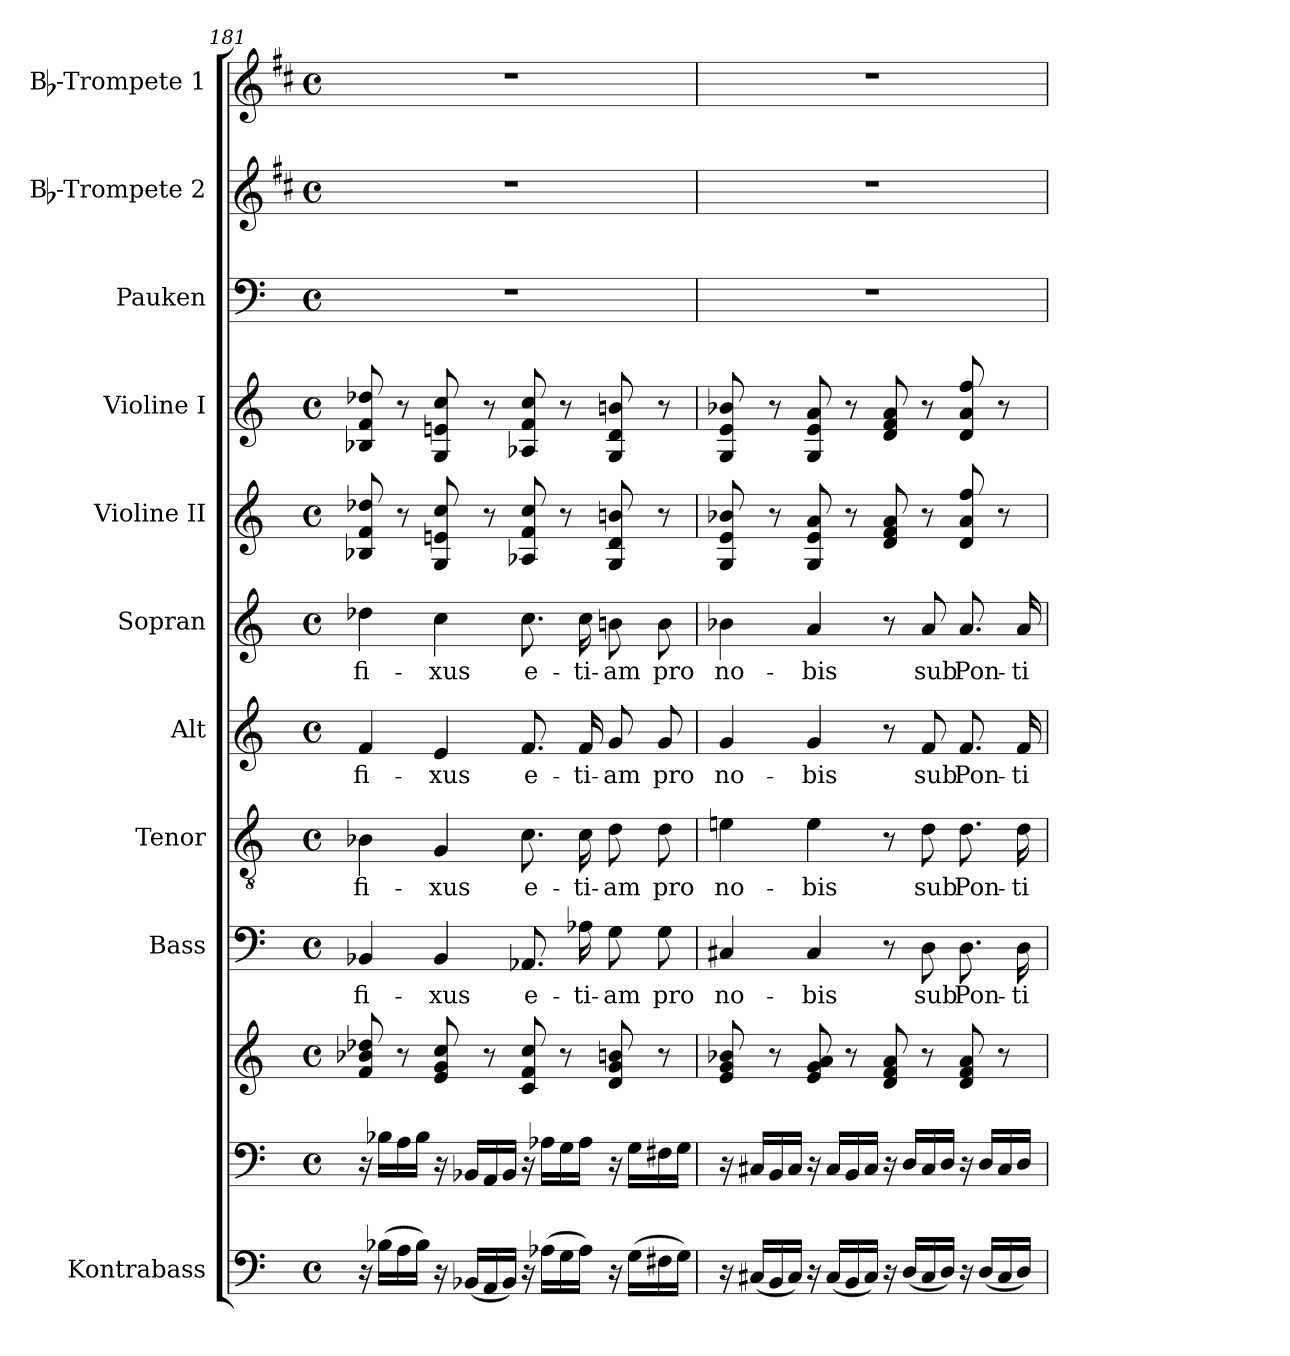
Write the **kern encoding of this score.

**kern	**kern	**kern	**kern	**text	**kern	**text	**kern	**text	**kern	**text	**kern	**kern	**kern	**kern	**kern
*part11	*part10	*part10	*part9	*part9	*part8	*part8	*part7	*part7	*part6	*part6	*part5	*part4	*part3	*part2	*part1
*staff12	*staff11	*staff10	*staff9	*staff9	*staff8	*staff8	*staff7	*staff7	*staff6	*staff6	*staff5	*staff4	*staff3	*staff2	*staff1
*I"Kontrabass	*	*	*I"Bass	*	*I"Tenor	*	*I"Alt	*	*I"Sopran	*	*I"Violine II	*I"Violine I	*I"Pauken	*I"Bb-Trompete 2	*I"Bb-Trompete 1
*I'Kb.	*	*	*I'B.	*	*I'T.	*	*I'A.	*	*I'S.	*	*I'Vl. II	*I'Vl. I	*I'Pk.	*I'Bb Trp. 2	*I'Bb Trp. 1
!!LO:PB:g=z
*clefF4	*clefF4	*clefG2	*clefF4	*	*clefGv2	*	*clefG2	*	*clefG2	*	*clefG2	*clefG2	*clefF4	*clefG2	*clefG2
*ITrd7c12	*	*	*	*	*	*	*	*	*	*	*	*	*	*ITrd1c2	*ITrd1c2
*k[]	*k[]	*k[]	*k[]	*	*k[]	*	*k[]	*	*k[]	*	*k[]	*k[]	*k[]	*k[]	*k[]
*C:	*C:	*C:	*C:	*	*C:	*	*C:	*	*C:	*	*C:	*C:	*C:	*C:	*C:
*M4/4	*M4/4	*M4/4	*M4/4	*	*M4/4	*	*M4/4	*	*M4/4	*	*M4/4	*M4/4	*M4/4	*M4/4	*M4/4
*met(c)	*met(c)	*met(c)	*met(c)	*	*met(c)	*	*met(c)	*	*met(c)	*	*met(c)	*met(c)	*met(c)	*met(c)	*met(c)
=181	=181	=181	=181	=181	=181	=181	=181	=181	=181	=181	=181	=181	=181	=181	=181
!	!	!	!	!LO:LY:b	!	!LO:LY:b	!	!LO:LY:b	!	!LO:LY:b	!	!	!	!	!
16r	16r	8f/ 8b-X/ 8dd-X/	4BB-X/	-fi-	4B-X\	-fi-	4f/	-fi-	4dd-X\	-fi-	8B-X/ 8f/ 8dd-X/	8B-X/ 8f/ 8dd-X/	1r	1r	1r
(>16BB-X\LL	16B-X\LL	.	.	.	.	.	.	.	.	.	.	.	.	.	.
16AA\	16A\	8r	.	.	.	.	.	.	.	.	8r	8r	.	.	.
16BB-\JJ)	16B-\JJ	.	.	.	.	.	.	.	.	.	.	.	.	.	.
!	!	!	!	!LO:LY:b	!	!LO:LY:b	!	!LO:LY:b	!	!LO:LY:b	!	!	!	!	!
16r	16r	8e/ 8g/ 8cc/	4BB-/	-xus	4G/	-xus	4e/	-xus	4cc\	-xus	8G/ 8en/ 8cc/	8G/ 8en/ 8cc/	.	.	.
(<16BBB-X/LL	16BB-X/LL	.	.	.	.	.	.	.	.	.	.	.	.	.	.
16AAA/	16AA/	8r	.	.	.	.	.	.	.	.	8r	8r	.	.	.
16BBB-/JJ)	16BB-/JJ	.	.	.	.	.	.	.	.	.	.	.	.	.	.
!	!	!	!	!LO:LY:b	!	!LO:LY:b	!	!LO:LY:b	!	!LO:LY:b	!	!	!	!	!
16r	16r	8c/ 8f/ 8cc/	8.AA-X/	e-	8.c\	e-	8.f/	e-	8.cc\	e-	8A-X/ 8f/ 8cc/	8A-X/ 8f/ 8cc/	.	.	.
(>16AA-X\LL	16A-X\LL	.	.	.	.	.	.	.	.	.	.	.	.	.	.
16GG\	16G\	8r	.	.	.	.	.	.	.	.	8r	8r	.	.	.
!	!	!	!	!LO:LY:b	!	!LO:LY:b	!	!LO:LY:b	!	!LO:LY:b	!	!	!	!	!
16AA-\JJ)	16A-\JJ	.	16A-X\	-ti-	16c\	-ti-	16f/	-ti-	16cc\	-ti-	.	.	.	.	.
!	!	!	!	!LO:LY:b	!	!LO:LY:b	!	!LO:LY:b	!	!LO:LY:b	!	!	!	!	!
16r	16r	8d/ 8g/ 8bn/	8G\	-am	8d\	-am	8g/	-am	8bn\	-am	8G/ 8d/ 8bn/	8G/ 8d/ 8bn/	.	.	.
(>16GG\LL	16G\LL	.	.	.	.	.	.	.	.	.	.	.	.	.	.
!	!	!	!	!LO:LY:b	!	!LO:LY:b	!	!LO:LY:b	!	!LO:LY:b	!	!	!	!	!
16FF#X\	16F#X\	8r	8G\	pro	8d\	pro	8g/	pro	8b\	pro	8r	8r	.	.	.
16GG\JJ)	16G\JJ	.	.	.	.	.	.	.	.	.	.	.	.	.	.
=182	=182	=182	=182	=182	=182	=182	=182	=182	=182	=182	=182	=182	=182	=182	=182
!	!	!	!	!LO:LY:b	!	!LO:LY:b	!	!LO:LY:b	!	!LO:LY:b	!	!	!	!	!
16r	16r	8e/ 8g/ 8b-X/	4C#X/	no-	4en\	no-	4g/	no-	4b-X\	no-	8G/ 8e/ 8b-X/	8G/ 8e/ 8b-X/	1r	1r	1r
(<16CC#X/LL	16C#X/LL	.	.	.	.	.	.	.	.	.	.	.	.	.	.
16BBB/	16BB/	8r	.	.	.	.	.	.	.	.	8r	8r	.	.	.
16CC#/JJ)	16C#/JJ	.	.	.	.	.	.	.	.	.	.	.	.	.	.
!	!	!	!	!LO:LY:b	!	!LO:LY:b	!	!LO:LY:b	!	!LO:LY:b	!	!	!	!	!
16r	16r	8e/ 8g/ 8a/	4C#/	-bis	4e\	-bis	4g/	-bis	4a/	-bis	8G/ 8e/ 8a/	8G/ 8e/ 8a/	.	.	.
(<16CC#/LL	16C#/LL	.	.	.	.	.	.	.	.	.	.	.	.	.	.
16BBB/	16BB/	8r	.	.	.	.	.	.	.	.	8r	8r	.	.	.
16CC#/JJ)	16C#/JJ	.	.	.	.	.	.	.	.	.	.	.	.	.	.
16r	16r	8d/ 8f/ 8a/	8r	.	8r	.	8r	.	8r	.	8d/ 8f/ 8a/	8d/ 8f/ 8a/	.	.	.
(<16DD/LL	16D/LL	.	.	.	.	.	.	.	.	.	.	.	.	.	.
!	!	!	!	!LO:LY:b	!	!LO:LY:b	!	!LO:LY:b	!	!LO:LY:b	!	!	!	!	!
16CC#/	16C#/	8r	8D\	sub	8d\	sub	8f/	sub	8a/	sub	8r	8r	.	.	.
16DD/JJ)	16D/JJ	.	.	.	.	.	.	.	.	.	.	.	.	.	.
!	!	!	!	!LO:LY:b	!	!LO:LY:b	!	!LO:LY:b	!	!LO:LY:b	!	!	!	!	!
16r	16r	8d/ 8f/ 8a/	8.D\	Pon-	8.d\	Pon-	8.f/	Pon-	8.a/	Pon-	8d/ 8a/ 8ff/	8d/ 8a/ 8ff/	.	.	.
(<16DD/LL	16D/LL	.	.	.	.	.	.	.	.	.	.	.	.	.	.
16CC#/	16C#/	8r	.	.	.	.	.	.	.	.	8r	8r	.	.	.
!	!	!	!	!LO:LY:b	!	!LO:LY:b	!	!LO:LY:b	!	!LO:LY:b	!	!	!	!	!
16DD/JJ)	16D/JJ	.	16D\	-ti-	16d\	-ti-	16f/	-ti-	16a/	-ti-	.	.	.	.	.
=	=	=	=	=	=	=	=	=	=	=	=	=	=	=	=
*-	*-	*-	*-	*-	*-	*-	*-	*-	*-	*-	*-	*-	*-	*-	*-
